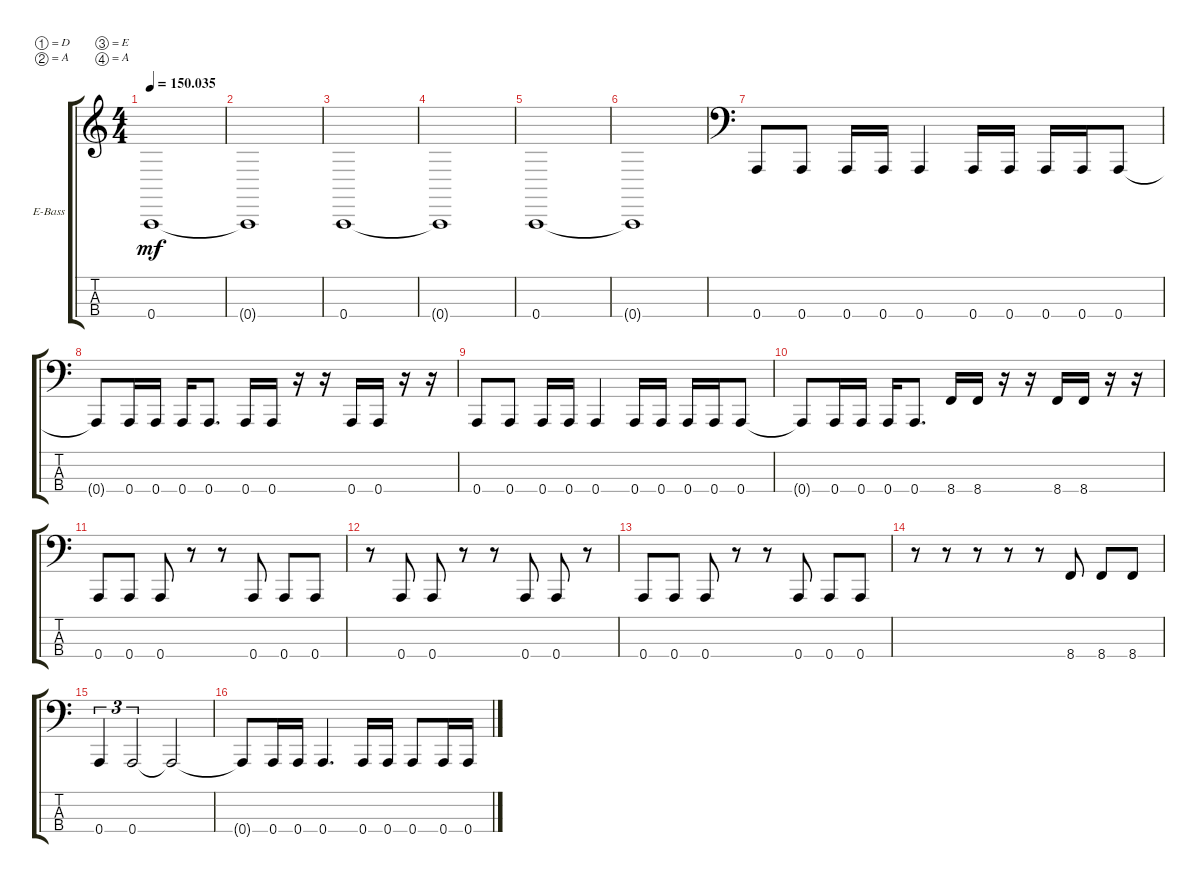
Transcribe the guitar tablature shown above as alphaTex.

\bracketExtendMode groupsimilarinstruments
\firstSystemTrackNameOrientation horizontal
\otherSystemsTrackNameOrientation horizontal
\track ("Electric Bass" "E-Bass") {instrument electricbassfinger}
\staff {score tabs}
\tuning (D2 A1 E1 A0)
\ts (4 4)
\tempo
150.035
\accidentals auto
\clef g2
\ottava regular
\simile none
\ks c
0.4.1{dy mf} |
0.4{t}.1 |
0.4.1 |
0.4{t}.1 |
0.4.1 |
0.4{t}.1 |
\clef f4
0.4.8 0.4.8 0.4.16 0.4.16 0.4.4 0.4.16 0.4.16 0.4.16 0.4.16 0.4.8 |
0.4{t}.8 0.4.16 0.4.16 0.4.16 0.4.8{d} 0.4.16 0.4.16 r.16 r.16 0.4.16 0.4.16 r.16 r.16 |
0.4.8 0.4.8 0.4.16 0.4.16 0.4.4 0.4.16 0.4.16 0.4.16 0.4.16 0.4.8 |
0.4{t}.8 0.4.16 0.4.16 0.4.16 0.4.8{d} 8.4.16 8.4.16 r.16 r.16 8.4.16 8.4.16 r.16 r.16 |
0.4.8 0.4.8 0.4.8 r.8 r.8 0.4.8 0.4.8 0.4.8 |
r.8 0.4.8 0.4.8 r.8 r.8 0.4.8 0.4.8 r.8 |
0.4.8 0.4.8 0.4.8 r.8 r.8 0.4.8 0.4.8 0.4.8 |
r.8 r.8 r.8 r.8 r.8 8.4.8 8.4.8 8.4.8 |
0.4.4{tu (3 2)} 0.4.2{tu (3 2)} 0.4{t}.2 |
0.4{t}.8 0.4.16 0.4.16 0.4.4{d} 0.4.16 0.4.16 0.4.8 0.4.16 0.4.16
